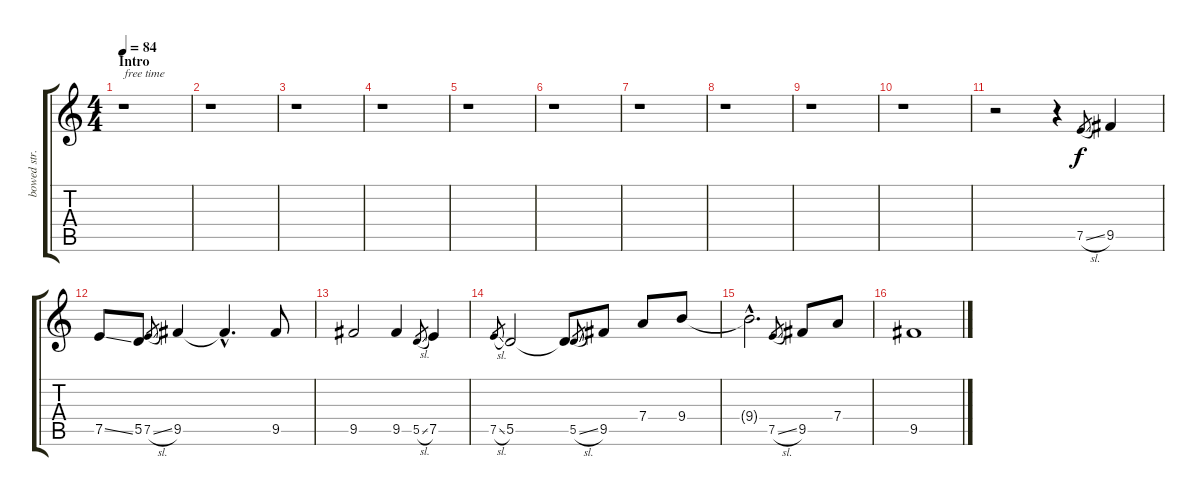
\track ("bowed str. bass (arranged)" "bowed str.") {instrument electricbassfinger}
\staff {score tabs}
\tuning (E4 B3 G3 D3 A2 E2) {hide}
\ts (4 4)
\section ("" "Intro")
\tempo 84
\clef g2
\ks c
r.1{txt "free time" dy f instrument electricbassfinger} |
r.1 |
r.1 |
r.1 |
r.1 |
r.1 |
r.1 |
r.1 |
r.1 |
r.1 |
r.2 r.4 7.5{sl}.8{gr} 9.5.4 |
7.5{ss}.8 5.5.8 7.5{sl}.8{gr} 9.5.4 9.5{hac t}.4{d} 9.5.8 |
9.5.2 9.5.4 5.5{sl}.8{gr} 7.5.4 |
7.5{sl}.8{gr} 5.5.2 5.5{t}.8 5.5{sl}.8{gr} 9.5.8 7.4.8 9.4.8 |
9.4{hac t}.2{d} 7.5{sl}.8{gr} 9.5.8 7.4.8 |
9.5.1
